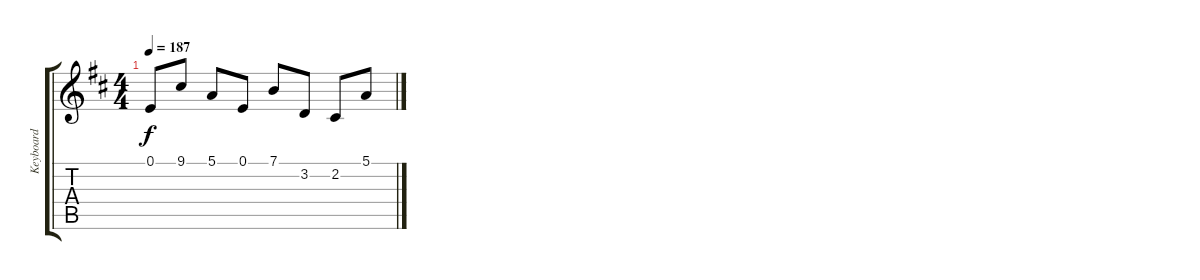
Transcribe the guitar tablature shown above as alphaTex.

\track ("Keyboard" "Keyboard") {instrument stringensemble1}
\staff {score tabs}
\tuning (E4 B3 G3 D3 A2 E2) {hide}
\ts (4 4)
\tempo 187
\clef g2
\ks d
0.1.8{dy f} 9.1.8 5.1.8 0.1.8 7.1.8 3.2.8 2.2.8 5.1.8
